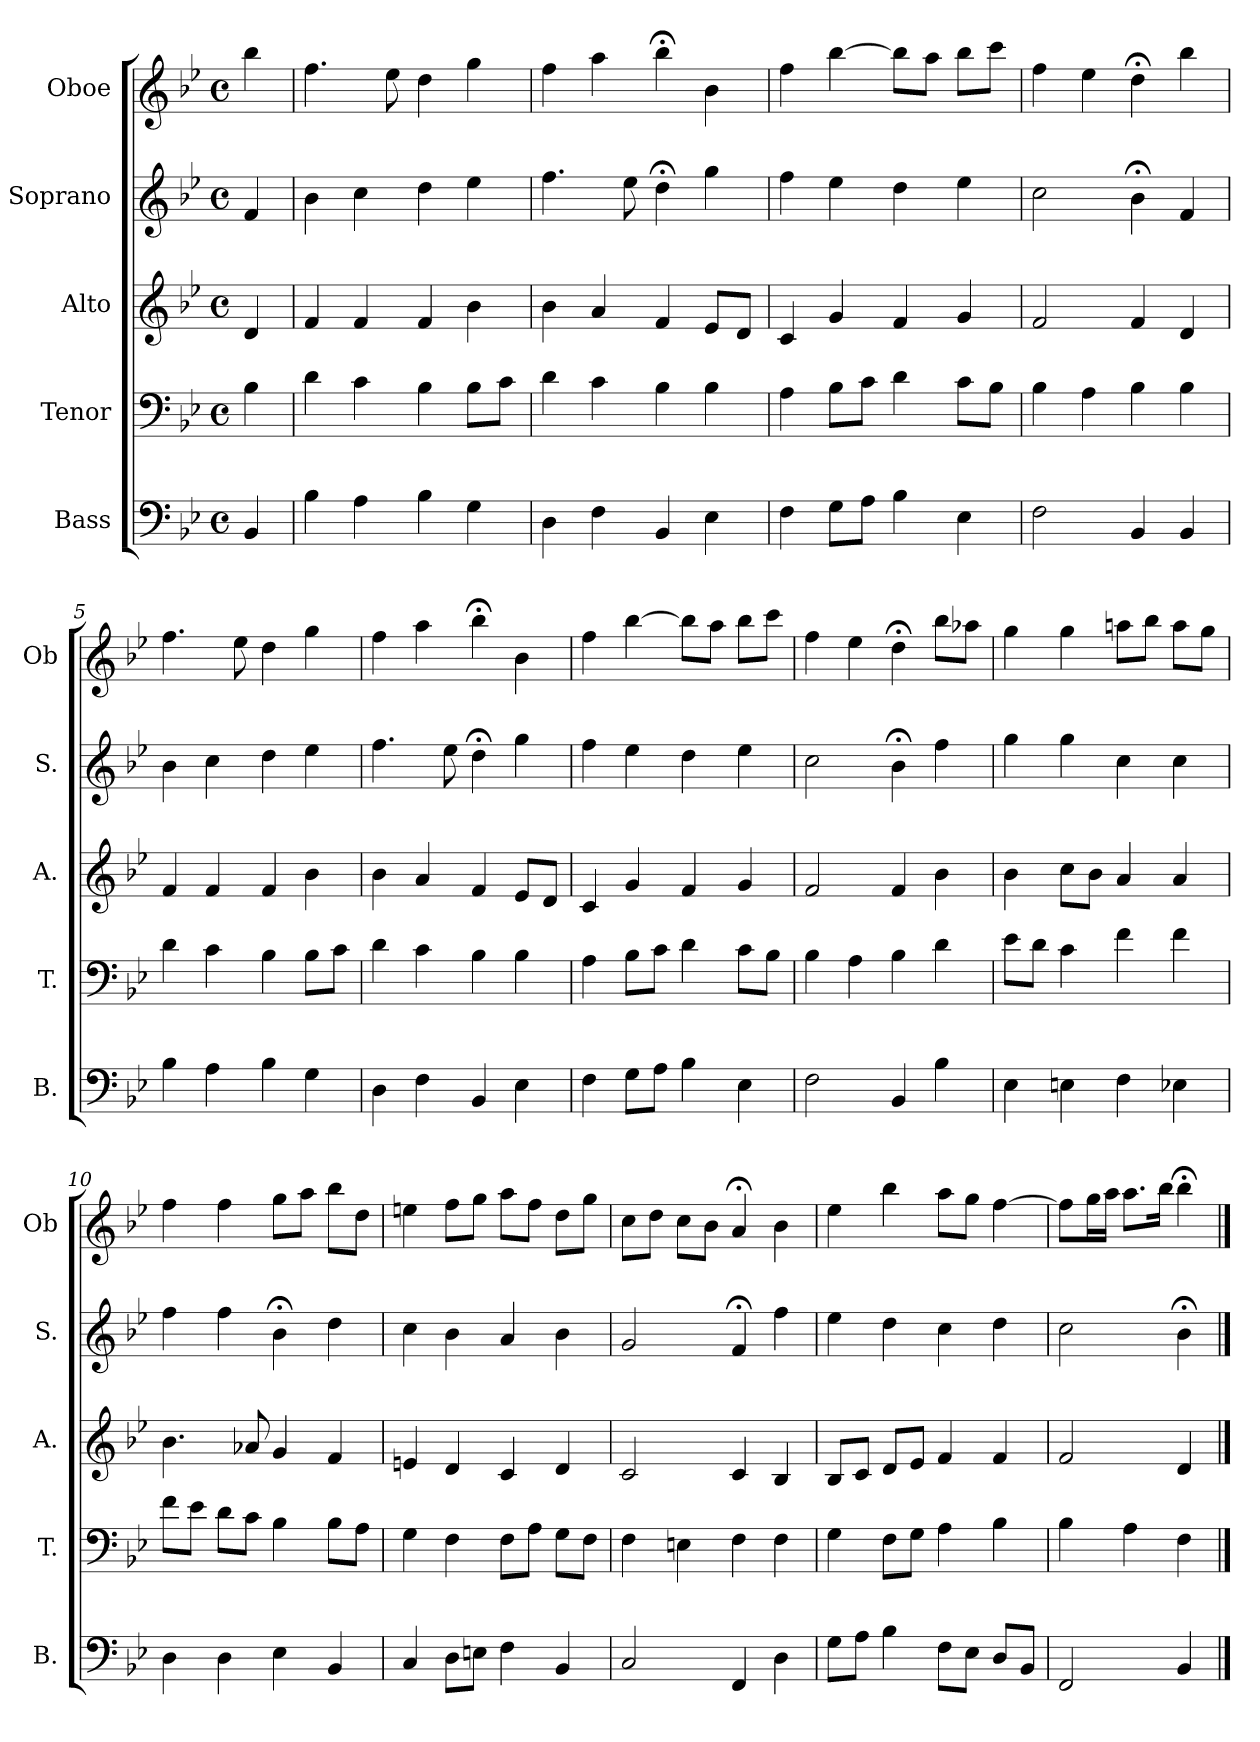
**kern	**kern	**kern	**kern	**kern
*part5	*part4	*part3	*part2	*part1
*staff5	*staff4	*staff3	*staff2	*staff1
*I"Bass	*I"Tenor	*I"Alto	*I"Soprano	*I"Oboe
*I'B.	*I'T.	*I'A.	*I'S.	*I'Ob
*clefF4	*clefF4	*clefG2	*clefG2	*clefG2
*k[b-e-]	*k[b-e-]	*k[b-e-]	*k[b-e-]	*k[b-e-]
*B-:	*B-:	*B-:	*B-:	*B-:
*M4/4	*M4/4	*M4/4	*M4/4	*M4/4
*met(c)	*met(c)	*met(c)	*met(c)	*met(c)
=	=	=	=	=
4BB-/	4B-\	4d/	4f/	4bb-\
=1	=1	=1	=1	=1
4B-\	4d\	4f/	4b-\	4.ff\
4A\	4c\	4f/	4cc\	.
.	.	.	.	8ee-\
4B-\	4B-\	4f/	4dd\	4dd\
4G\	8B-\L	4b-\	4ee-\	4gg\
.	8c\J	.	.	.
=2	=2	=2	=2	=2
4D\	4d\	4b-\	4.ff\	4ff\
4F\	4c\	4a/	.	4aa\
.	.	.	8ee-\	.
4BB-/	4B-\	4f/	4dd;<\	4bb-;<\
4E-\	4B-\	8e-/L	4gg\	4b-\
.	.	8d/J	.	.
=3	=3	=3	=3	=3
4F\	4A\	4c/	4ff\	4ff\
8G\L	8B-\L	4g/	4ee-\	[4bb-\
8A\J	8c\J	.	.	.
4B-\	4d\	4f/	4dd\	8bb-\L]
.	.	.	.	8aa\J
4E-\	8c\L	4g/	4ee-\	8bb-\L
.	8B-\J	.	.	8ccc\J
=4	=4	=4	=4	=4
2F\	4B-\	2f/	2cc\	4ff\
.	4A\	.	.	4ee-\
4BB-/	4B-\	4f/	4b-;<\	4dd;<\
4BB-/	4B-\	4d/	4f/	4bb-\
!!LO:LB:g=z
=5	=5	=5	=5	=5
4B-\	4d\	4f/	4b-\	4.ff\
4A\	4c\	4f/	4cc\	.
.	.	.	.	8ee-\
4B-\	4B-\	4f/	4dd\	4dd\
4G\	8B-\L	4b-\	4ee-\	4gg\
.	8c\J	.	.	.
=6	=6	=6	=6	=6
4D\	4d\	4b-\	4.ff\	4ff\
4F\	4c\	4a/	.	4aa\
.	.	.	8ee-\	.
4BB-/	4B-\	4f/	4dd;<\	4bb-;<\
4E-\	4B-\	8e-/L	4gg\	4b-\
.	.	8d/J	.	.
=7	=7	=7	=7	=7
4F\	4A\	4c/	4ff\	4ff\
8G\L	8B-\L	4g/	4ee-\	[4bb-\
8A\J	8c\J	.	.	.
4B-\	4d\	4f/	4dd\	8bb-\L]
.	.	.	.	8aa\J
4E-\	8c\L	4g/	4ee-\	8bb-\L
.	8B-\J	.	.	8ccc\J
=8	=8	=8	=8	=8
2F\	4B-\	2f/	2cc\	4ff\
.	4A\	.	.	4ee-\
4BB-/	4B-\	4f/	4b-;<\	4dd;<\
4B-\	4d\	4b-\	4ff\	8bb-\L
.	.	.	.	8aa-X\J
=9	=9	=9	=9	=9
4E-\	8e-\L	4b-\	4gg\	4gg\
.	8d\J	.	.	.
4En\	4c\	8cc\L	4gg\	4gg\
.	.	8b-\J	.	.
4F\	4f\	4a/	4cc\	8aan\L
.	.	.	.	8bb-\J
4E-X\	4f\	4a/	4cc\	8aa\L
.	.	.	.	8gg\J
!!LO:LB:g=z
=10	=10	=10	=10	=10
4D\	8f\L	4.b-\	4ff\	4ff\
.	8e-\J	.	.	.
4D\	8d\L	.	4ff\	4ff\
.	8c\J	8a-X/	.	.
4E-\	4B-\	4g/	4b-;<\	8gg\L
.	.	.	.	8aa\J
4BB-/	8B-\L	4f/	4dd\	8bb-\L
.	8A\J	.	.	8dd\J
=11	=11	=11	=11	=11
4C/	4G\	4en/	4cc\	4een\
8D\L	4F\	4d/	4b-\	8ff\L
8En\J	.	.	.	8gg\J
4F\	8F\L	4c/	4a/	8aa\L
.	8A\J	.	.	8ff\J
4BB-/	8G\L	4d/	4b-\	8dd\L
.	8F\J	.	.	8gg\J
=12	=12	=12	=12	=12
2C/	4F\	2c/	2g/	8cc\L
.	.	.	.	8dd\J
.	4En\	.	.	8cc\L
.	.	.	.	8b-\J
4FF/	4F\	4c/	4f;</	4a;</
4D\	4F\	4B-/	4ff\	4b-\
=13	=13	=13	=13	=13
8G\L	4G\	8B-/L	4ee-\	4ee-\
8A\J	.	8c/J	.	.
4B-\	8F\L	8d/L	4dd\	4bb-\
.	8G\J	8e-/J	.	.
8F\L	4A\	4f/	4cc\	8aa\L
8E-\J	.	.	.	8gg\J
8D/L	4B-\	4f/	4dd\	[4ff\
8BB-/J	.	.	.	.
=14	=14	=14	=14	=14
2FF/	4B-\	2f/	2cc\	8ff\L]
.	.	.	.	16gg\L
.	.	.	.	16aa\JJ
.	4A\	.	.	8.aa\L
.	.	.	.	16bb-\Jk
4BB-/	4F\	4d/	4b-;<\	4bb-;<\
==	==	==	==	==
*-	*-	*-	*-	*-
